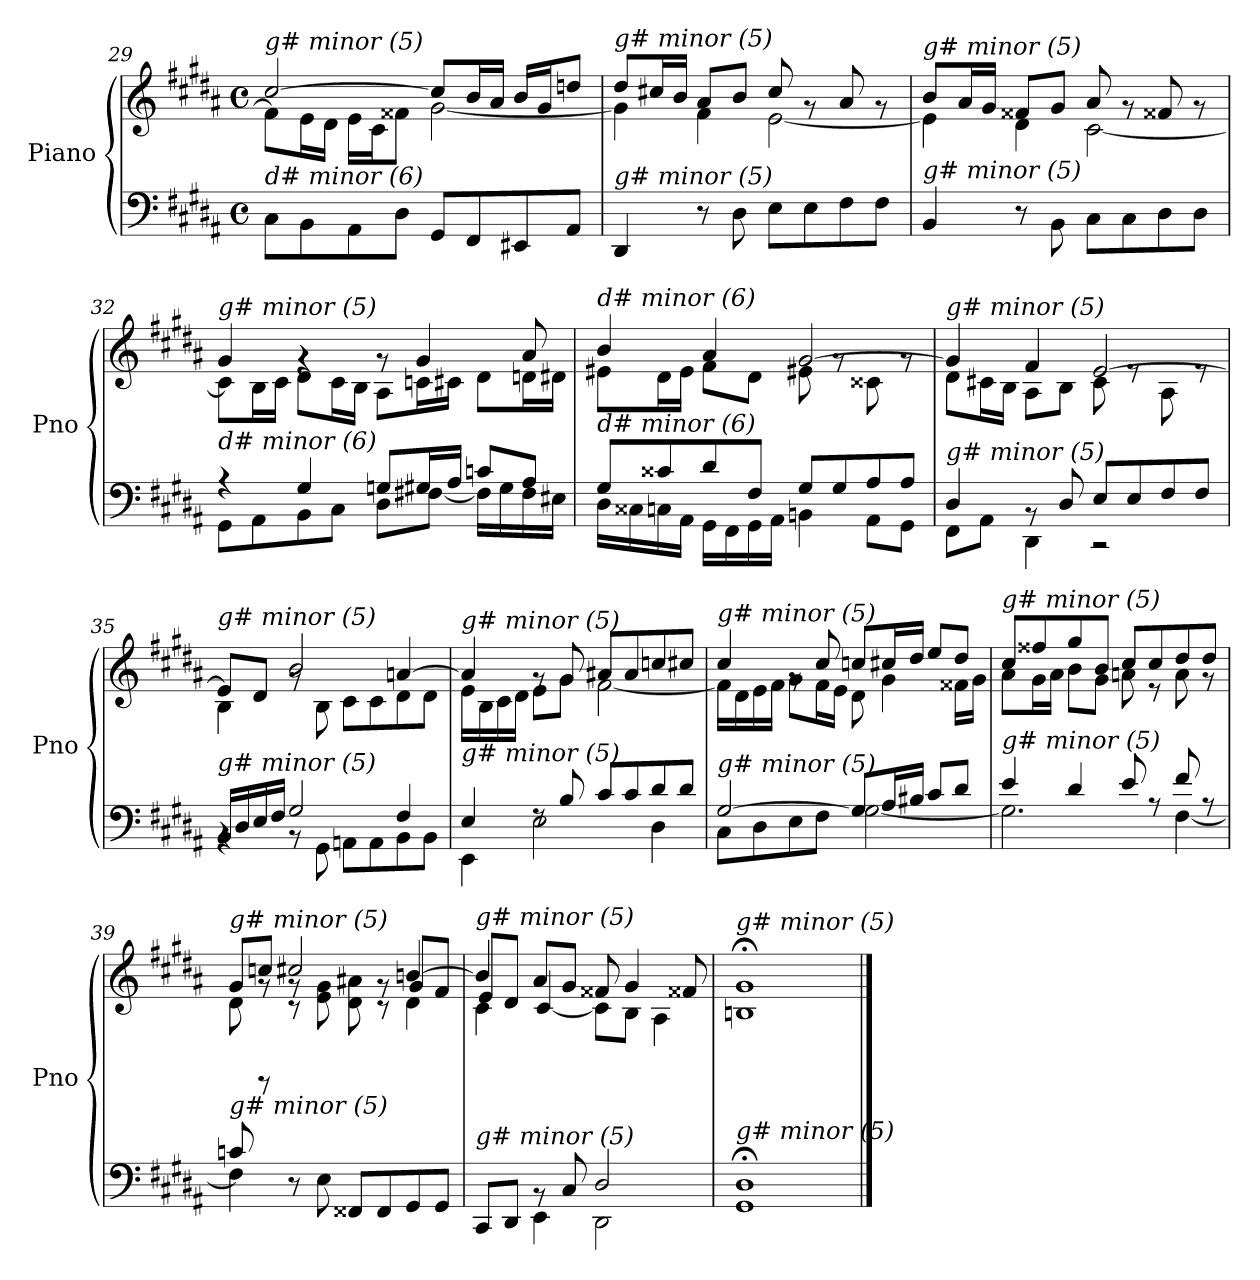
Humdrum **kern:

**kern	**kern
*part1	*part1
*staff2	*staff1
*I"Piano	*
*I'Pno	*
!!LO:LB:g=z
*clefF4	*clefG2
*k[f#c#g#d#a#]	*k[f#c#g#d#a#]
*M4/4	*M4/4
*met(c)	*met(c)
=29	=29
*	*^
!	!LO:TX:i:t=g# minor (5)	!
!LO:TX:i:t=d# minor (6)	!	!
8C#\L	[2cc#/	8f#\L]
8BB\	.	16e\L
.	.	16d#\JJ
8AA#\	.	16e\LL
.	.	16c#\J
8D#\J	.	8f##X\J
8GG#/L	8cc#/L]	[2g#\
8FF#/	16b/L	.
.	16a#/JJ	.
8EE#X/	16b/LL	.
.	16g#/J	.
8AA#/J	8ddni/J	.
!!LO:LB:g=z	!!
=30	=30	=30
!	!LO:TX:i:t=g# minor (5)	!
!LO:TX:i:t=g# minor (5)	!	!
4DD#/	8dd#/L	4g#\]
.	16cc#X/L	.
.	16b/JJ	.
8r	8a#/L	4f#\
8D#\	8b/J	.
8E\L	8cc#/	[2e\
8E\	8rg	.
8F#\	8a#/	.
8F#\J	8rg	.
=31	=31	=31
!	!LO:TX:i:t=g# minor (5)	!
!LO:TX:i:t=g# minor (5)	!	!
4BB/	8b/L	4e\]
.	16a#/L	.
.	16g#/JJ	.
8r	8f##X/L	4d#\
8BB\	8g#/J	.
8C#\L	8a#/	[2c#\
8C#\	8rg	.
8D#\	8f##X/	.
8D#\J	8rg	.
=32	=32	=32
*^	*	*
!	!	!LO:TX:i:t=g# minor (5)	!
!LO:TX:i:t=d# minor (6)	!	!	!
4r	8GG#\L	4g#/	8c#\L]
.	8AA#\	.	16B\L
.	.	.	16c#\JJ
4G#/	8BB\	4rg	8d#\L
.	8C#\J	.	16c#\L
.	.	.	16B\JJ
8Gni/L	8D#\L	8rg	8A#\L
16G#/L	[8F#X\J	4g#/	16cni\L
16A#/JJ	.	.	16c#\JJ
8cni/L	16F#\LL]	.	8d#\L
.	16G#\	.	.
8A#/J	16F#\	8a#/	16dni\L
.	16E#X\JJ	.	16d#\JJ
!!LO:LB:g=z	!!
=33	=33	=33	=33
!	!	!LO:TX:i:t=d# minor (6)	!
!LO:TX:i:t=d# minor (6)	!	!	!
8G#/L	16D#\LL	4b/	8e#X\L
.	16C##X\	.	.
8c##X/	16Cni\	.	16d#\L
.	16AA#\JJ	.	16e#\JJ
8d#/	16GG#\LL	4a#/	8f#\L
.	16FF#\	.	.
8F#/J	16GG#\	.	8d#\J
.	16AA#\JJ	.	.
8G#/L	4BBn\	[2g#/	8e#X\
8G#/	.	.	8rg
8A#/	8AA#\L	.	8c##X\
8A#/J	8GG#\J	.	8rg
=34	=34	=34	=34
!	!	!LO:TX:i:t=g# minor (5)	!
!LO:TX:i:t=g# minor (5)	!	!	!
4D#/	8FF#\L	4g#/]	8d#\L
.	8AA#\J	.	16c#X\L
.	.	.	16B\JJ
8rBB	4DD#\	4f#/	8A#\L
8D#/	.	.	8B\J
8E/L	2r	[2e/	8c#\
8E/	.	.	8re
8F#/	.	.	8A#\
8F#/J	.	.	8re
=35	=35	=35	=35
!	!	!LO:TX:i:t=g# minor (5)	!
!LO:TX:i:t=g# minor (5)	!	!	!
16BB/LL	4rBB	8e/L]	4B\
16D#/	.	.	.
16E/	.	8d#/J	.
16F#/JJ	.	.	.
2G#/	8rBB	2b/	8rg
.	8GG#\	.	8B\
.	8AAn\L	.	8c#\L
.	8AA\	.	8c#\
4F#/	8BB\	[4an/	8d#\
.	8BB\J	.	8d#\J
!!LO:LB:g=z	!!
=36	=36	=36	=36
!	!	!LO:TX:i:t=g# minor (5)	!
!LO:TX:i:t=g# minor (5)	!	!	!
4E/	4EE\	4a/]	16e\LL
.	.	.	16B\
.	.	.	16c#\
.	.	.	16d#\JJ
8rF	2E\	8rg	8e\L
8B/	.	8g#/	8g#\J
8c#/L	.	8a#X/L	[2f#\
8c#/	.	8a#/	.
8d#/	4D#\	8ccni/	.
8d#/J	.	8cc#i/J	.
=37	=37	=37	=37
!	!	!LO:TX:i:t=g# minor (5)	!
!LO:TX:i:t=g# minor (5)	!	!	!
[2G#/	8C#\L	4cc#/	16f#\LL]
.	.	.	16d#\
.	8D#\	.	16e\
.	.	.	16f#\JJ
.	8E\	8rg	8g#\L
.	8F#\J	8cc#/	16f#\L
.	.	.	16e\JJ
8G#/L]	[2G#\	8ccni/L	8d#\
16A#/L	.	16cc#/L	4g#\
16B#Xj/JJ	.	16dd#/JJ	.
8c#/L	.	8ee/L	.
8d#/J	.	8dd#/J	16f##X\LL
.	.	.	16g#\JJ
=38	=38	=38	=38
!	!	!LO:TX:i:t=g# minor (5)	!
!LO:TX:i:t=g# minor (5)	!	!	!
4e/	2.G#\]	8cc#/L	8a#\L
.	.	8ff##X/	16g#\L
.	.	.	16a#\JJ
4d#/	.	8gg#/	8b\L
.	.	8b/J	8g#\J
8e/	.	8cc#/L	8an\
8rA	.	8cc#/	8r
8f#/	[4F#\	8dd#/	8a\
8rA	.	8dd#/J	8r
!!LO:PB:g=z
=39	=39	=39	=39
*	*^	*^	*^
!	!	!	!LO:TX:i:t=g# minor (5)	!	!	!
!LO:TX:i:t=g# minor (5)	!	!	!	!	!	!
8cni/	4ryy	4F#\]	8g#/L	8d#\	8ryy	4ryy
4ryy	.	.	8ccni/J	8rg	8rCC	.
.	8r	2.ryy	2cc#/	8rg	8rc	2.ryy
4ryy	8E\	.	.	8e\ 8g#\	4ryy	.
.	8FF##X/L	.	.	8d#\ 8a#X\	.	.
4.ryy	8FF##/	.	.	8rg	8rc	.
.	8GG#/	.	[4bn/	4d#\	8g#/L	.
.	8GG#/J	.	.	.	8f#/J	.
=40	=40	=40	=40	=40	=40	=40
!	!	!	!LO:TX:i:t=g# minor (5)	!	!	!
!LO:TX:i:t=g# minor (5)	!	!	!	!	!	!
4ryy	8CC#/L	4ryy	4b/]	4c#\	8e/L	4ryy
.	8DD#/J	.	.	.	8d#/J	.
2.ryy	8rBB	4EE\	8a#/L	[4c#/	2.ryy	2.ryy
.	8C#/	.	8g#/J	.	.	.
.	2D#/	2DD#\	8f##X/	8c#\L]	.	.
.	.	.	4g#/	8B\J	.	.
.	.	.	.	4A#\	.	.
.	.	.	8f##X/	.	.	.
*v	*v	*v	*	*	*	*
*	*v	*v	*v	*v
=41	=41
!	!LO:TX:i:t=g# minor (5)
!LO:TX:i:t=g# minor (5)	!
1GG#; 1D#;	1Bn;< 1g#;<
==	==
*-	*-
